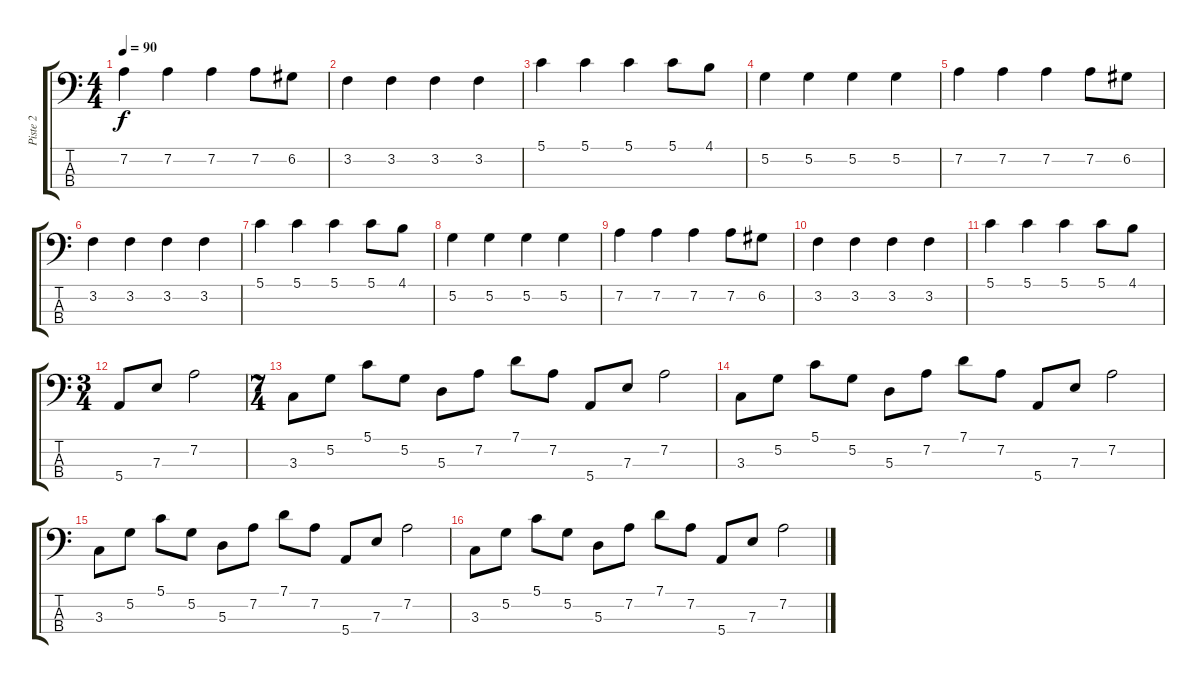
\track ("Piste 2" "Piste 2") {instrument electricbassfinger}
\staff {score tabs}
\tuning (G2 D2 A1 E1) {hide}
\ts (4 4)
\tempo 90
\clef f4
\ks c
7.2.4{dy f} 7.2.4 7.2.4 7.2.8 6.2.8 |
3.2.4 3.2.4 3.2.4 3.2.4 |
5.1.4 5.1.4 5.1.4 5.1.8 4.1.8 |
5.2.4 5.2.4 5.2.4 5.2.4 |
7.2.4 7.2.4 7.2.4 7.2.8 6.2.8 |
3.2.4 3.2.4 3.2.4 3.2.4 |
5.1.4 5.1.4 5.1.4 5.1.8 4.1.8 |
5.2.4 5.2.4 5.2.4 5.2.4 |
7.2.4 7.2.4 7.2.4 7.2.8 6.2.8 |
3.2.4 3.2.4 3.2.4 3.2.4 |
5.1.4 5.1.4 5.1.4 5.1.8 4.1.8 |
\ts (3 4)
5.4.8 7.3.8 7.2.2 |
\ts (7 4)
3.3.8 5.2.8 5.1.8 5.2.8 5.3.8 7.2.8 7.1.8 7.2.8 5.4.8 7.3.8 7.2.2 |
3.3.8 5.2.8 5.1.8 5.2.8 5.3.8 7.2.8 7.1.8 7.2.8 5.4.8 7.3.8 7.2.2 |
3.3.8 5.2.8 5.1.8 5.2.8 5.3.8 7.2.8 7.1.8 7.2.8 5.4.8 7.3.8 7.2.2 |
3.3.8 5.2.8 5.1.8 5.2.8 5.3.8 7.2.8 7.1.8 7.2.8 5.4.8 7.3.8 7.2.2
